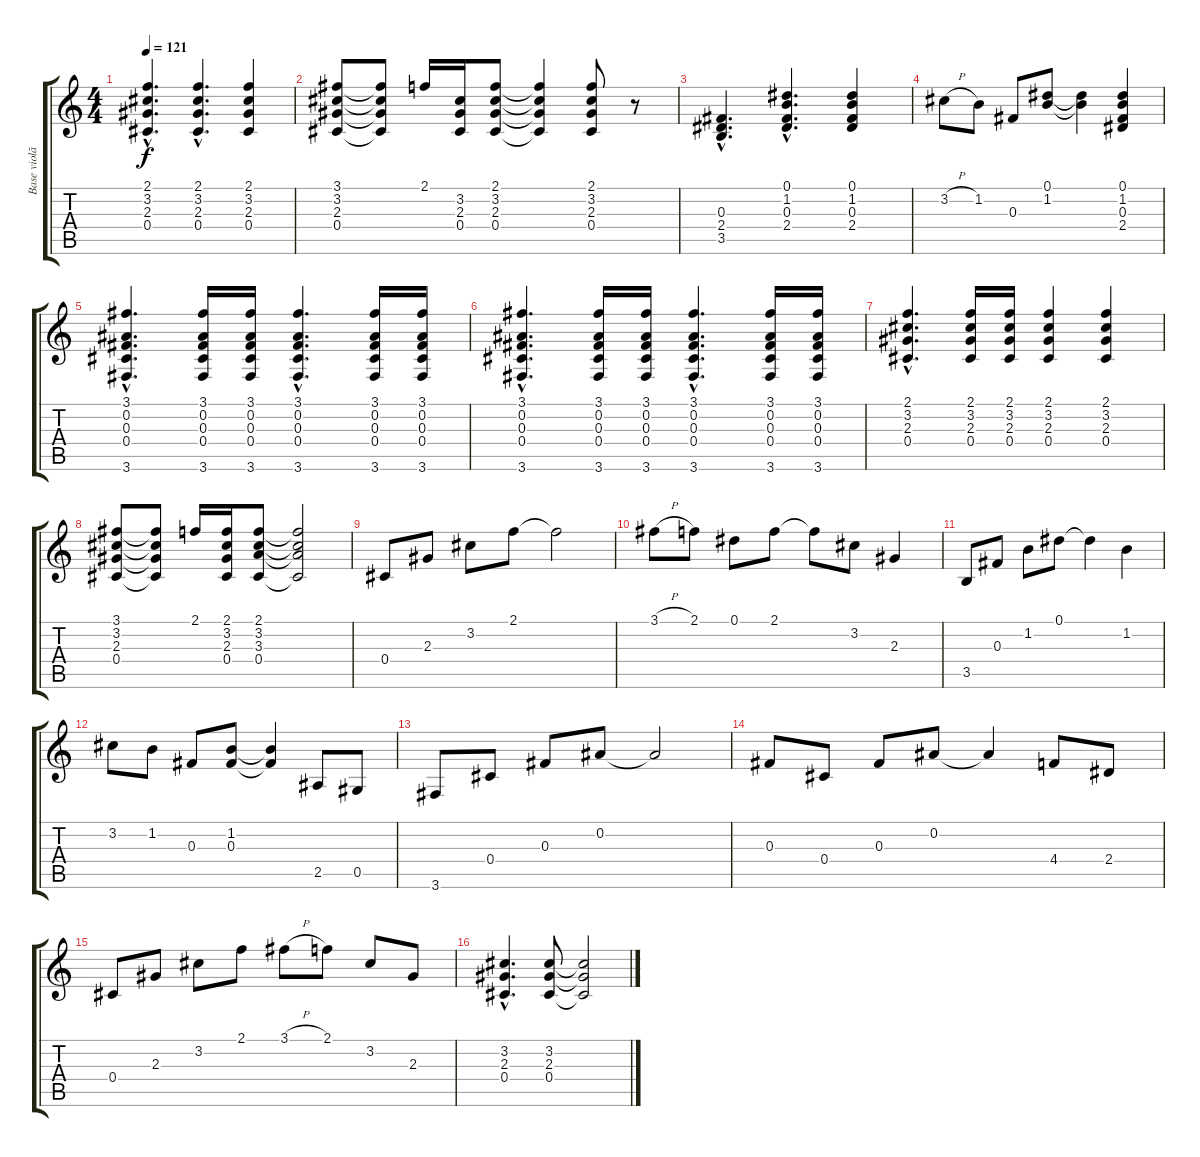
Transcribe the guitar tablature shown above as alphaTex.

\track ("Base violão" "Base violã") {instrument acousticguitarsteel}
\staff {score tabs}
\tuning (Eb4 Bb3 Gb3 Db3 Ab2 Eb2) {hide}
\ts (4 4)
\tempo 121
\clef g2
\ks c
(2.1{hac} 3.2{hac} 2.3{hac} 0.4{hac}).4{d dy f} (2.1{hac} 3.2{hac} 2.3{hac} 0.4{hac}).4{d} (2.1 3.2 2.3 0.4).4 |
(3.1 3.2 2.3 0.4).8 (3.1{t} 3.2{t} 2.3{t} 0.4{t}).8 2.1.16 (3.2 2.3 0.4).16 (2.1 3.2 2.3 0.4).8 (2.1{t} 3.2{t} 2.3{t} 0.4{t}).4 (2.1 3.2 2.3 0.4).8 r.8 |
(0.3{hac} 2.4{hac} 3.5{hac}).4{d} (0.1{hac} 1.2{hac} 0.3{hac} 2.4{hac}).4{d} (0.1 1.2 0.3 2.4).4 |
3.2{h}.8 1.2.8 0.3.8 (0.1 1.2).8 (0.1{t} 1.2{t}).4 (0.1 1.2 0.3 2.4).4 |
(3.1{hac} 0.2{hac} 0.3{hac} 0.4{hac} 3.6{hac}).4{d} (3.1 0.2 0.3 0.4 3.6).16 (3.1 0.2 0.3 0.4 3.6).16 (3.1{hac} 0.2{hac} 0.3{hac} 0.4{hac} 3.6{hac}).4{d} (3.1 0.2 0.3 0.4 3.6).16 (3.1 0.2 0.3 0.4 3.6).16 |
(3.1{hac} 0.2{hac} 0.3{hac} 0.4{hac} 3.6{hac}).4{d} (3.1 0.2 0.3 0.4 3.6).16 (3.1 0.2 0.3 0.4 3.6).16 (3.1{hac} 0.2{hac} 0.3{hac} 0.4{hac} 3.6{hac}).4{d} (3.1 0.2 0.3 0.4 3.6).16 (3.1 0.2 0.3 0.4 3.6).16 |
(2.1{hac} 3.2{hac} 2.3{hac} 0.4{hac}).4{d} (2.1 3.2 2.3 0.4).16 (2.1 3.2 2.3 0.4).16 (2.1 3.2 2.3 0.4).4 (2.1 3.2 2.3 0.4).4 |
(3.1 3.2 2.3 0.4).8 (3.1{t} 3.2{t} 2.3{t} 0.4{t}).8 2.1.16 (2.1 3.2 2.3 0.4).16 (2.1 3.2 3.3 0.4).8 (2.1{t} 3.2{t} 3.3{t} 0.4{t}).2 |
0.4.8 2.3.8 3.2.8 2.1.8 2.1{t}.2 |
3.1{h}.8 2.1.8 0.1.8 2.1.8 2.1{t}.8 3.2.8 2.3.4 |
3.5.8 0.3.8 1.2.8 0.1.8 0.1{t}.4 1.2.4 |
3.2.8 1.2.8 0.3.8 (1.2 0.3).8 (1.2{t} 0.3{t}).4 2.5.8 0.5.8 |
3.6.8 0.4.8 0.3.8 0.2.8 0.2{t}.2 |
0.3.8 0.4.8 0.3.8 0.2.8 0.2{t}.4 4.4.8 2.4.8 |
0.4.8 2.3.8 3.2.8 2.1.8 3.1{h}.8 2.1.8 3.2.8 2.3.8 |
(3.2{hac} 2.3{hac} 0.4{hac}).4{d} (3.2 2.3 0.4).8 (3.2{t} 2.3{t} 0.4{t}).2
